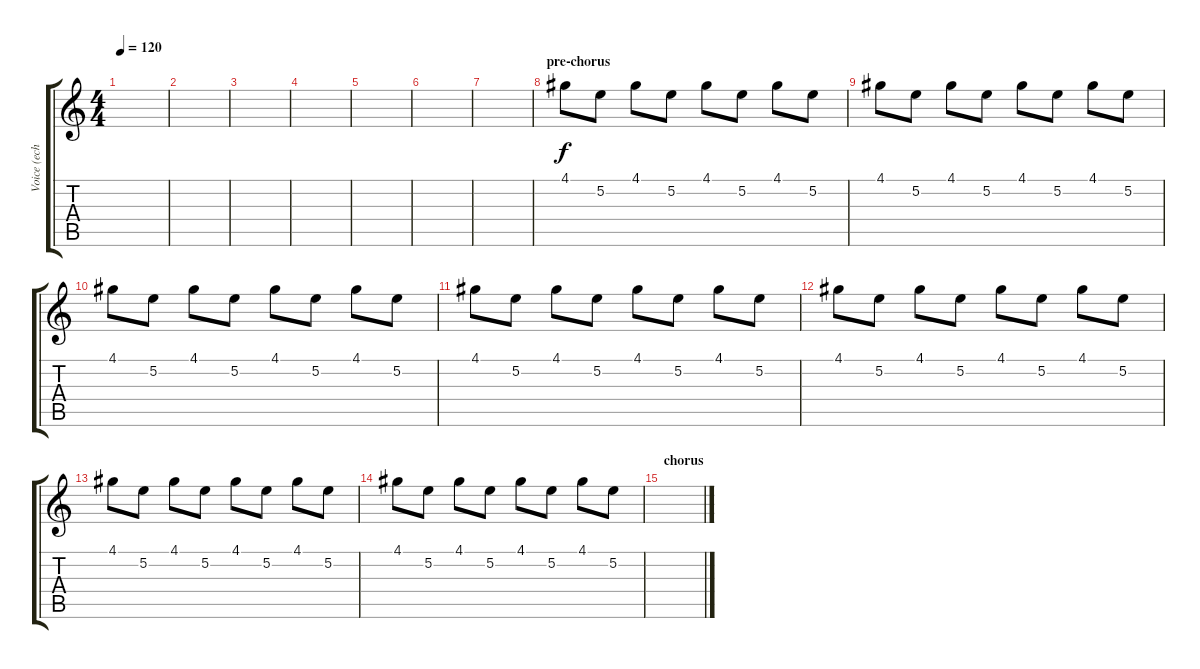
\track ("Voice (echoes)" "Voice (ech") {instrument overdrivenguitar}
\staff {score tabs}
\tuning (E4 B3 G3 D3 A2 E2) {hide}
\ts (4 4)
\tempo 120
\clef g2
\ks c
|
|
|
|
|
|
|
\section ("" "pre-chorus")
4.1.8{volume 12} 5.2.8 4.1.8 5.2.8 4.1.8 5.2.8 4.1.8 5.2.8 |
4.1.8 5.2.8 4.1.8 5.2.8 4.1.8 5.2.8 4.1.8 5.2.8 |
4.1.8 5.2.8 4.1.8 5.2.8 4.1.8 5.2.8 4.1.8 5.2.8 |
4.1.8 5.2.8 4.1.8 5.2.8 4.1.8 5.2.8 4.1.8 5.2.8 |
4.1.8{volume 8} 5.2.8 4.1.8 5.2.8 4.1.8 5.2.8 4.1.8 5.2.8 |
4.1.8 5.2.8 4.1.8 5.2.8 4.1.8 5.2.8 4.1.8 5.2.8 |
4.1.8 5.2.8 4.1.8 5.2.8 4.1.8 5.2.8 4.1.8 5.2.8 |
\section ("" "chorus")
